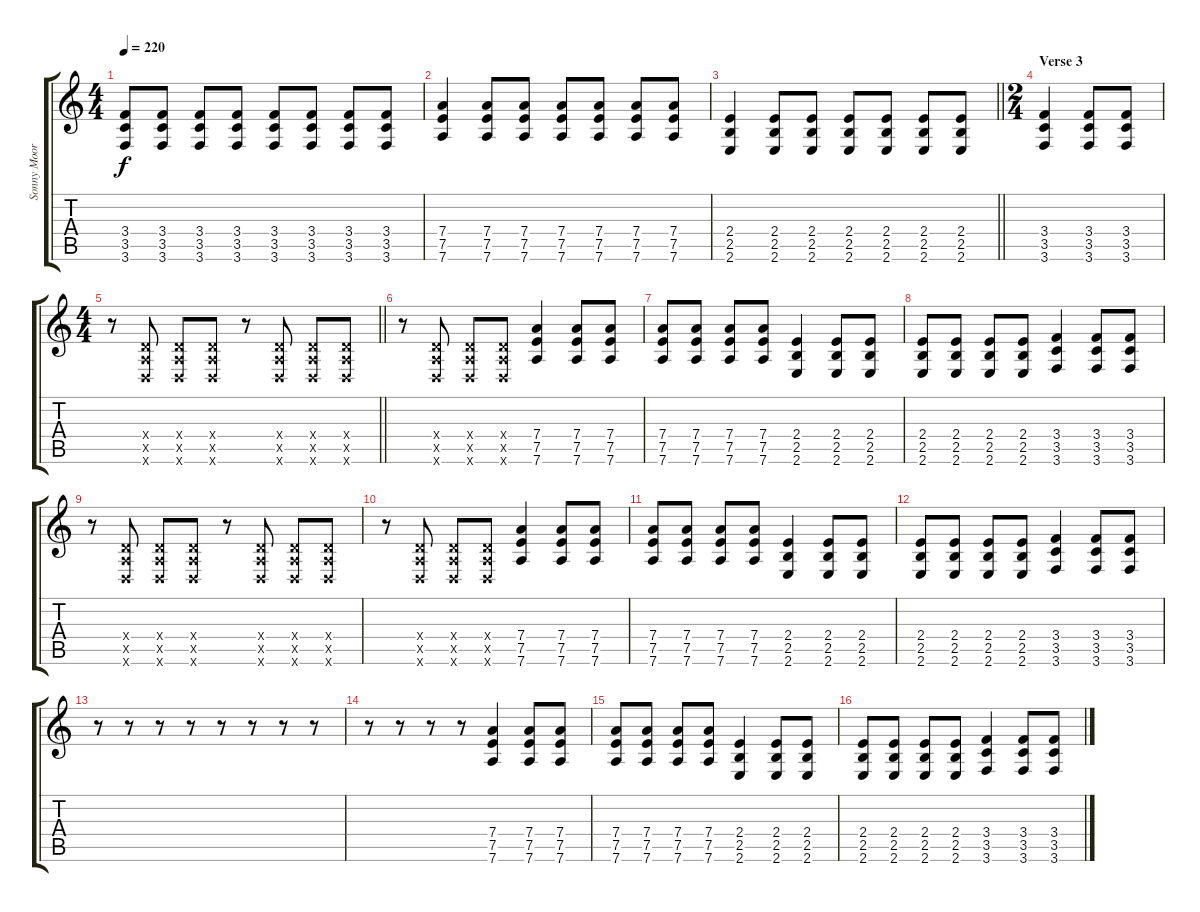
\track ("Sonny Moore - Rhythm Guitar" "Sonny Moor") {instrument distortionguitar}
\staff {score tabs}
\tuning (E4 B3 G3 D3 A2 D2) {hide}
\ts (4 4)
\tempo 220
\clef g2
\ks c
(3.4 3.5 3.6).8{dy f} (3.4 3.5 3.6).8 (3.4 3.5 3.6).8 (3.4 3.5 3.6).8 (3.4 3.5 3.6).8 (3.4 3.5 3.6).8 (3.4 3.5 3.6).8 (3.4 3.5 3.6).8 |
(7.4 7.5 7.6).4 (7.4 7.5 7.6).8 (7.4 7.5 7.6).8 (7.4 7.5 7.6).8 (7.4 7.5 7.6).8 (7.4 7.5 7.6).8 (7.4 7.5 7.6).8 |
\barLineRight lightlight
(2.4 2.5 2.6).4 (2.4 2.5 2.6).8 (2.4 2.5 2.6).8 (2.4 2.5 2.6).8 (2.4 2.5 2.6).8 (2.4 2.5 2.6).8 (2.4 2.5 2.6).8 |
\ts (2 4)
\section ("" "Verse 3")
(3.4 3.5 3.6).4 (3.4 3.5 3.6).8 (3.4 3.5 3.6).8 |
\ts (4 4)
\barLineRight lightlight
r.8 (0.4{x} 0.5{x} 0.6{x}).8 (0.4{x} 0.5{x} 0.6{x}).8 (0.4{x} 0.5{x} 0.6{x}).8 r.8 (0.4{x} 0.5{x} 0.6{x}).8 (0.4{x} 0.5{x} 0.6{x}).8 (0.4{x} 0.5{x} 0.6{x}).8 |
\section ("" "")
r.8 (0.4{x} 0.5{x} 0.6{x}).8 (0.4{x} 0.5{x} 0.6{x}).8 (0.4{x} 0.5{x} 0.6{x}).8 (7.4 7.5 7.6).4 (7.4 7.5 7.6).8 (7.4 7.5 7.6).8 |
(7.4 7.5 7.6).8 (7.4 7.5 7.6).8 (7.4 7.5 7.6).8 (7.4 7.5 7.6).8 (2.4 2.5 2.6).4 (2.4 2.5 2.6).8 (2.4 2.5 2.6).8 |
(2.4 2.5 2.6).8 (2.4 2.5 2.6).8 (2.4 2.5 2.6).8 (2.4 2.5 2.6).8 (3.4 3.5 3.6).4 (3.4 3.5 3.6).8 (3.4 3.5 3.6).8 |
r.8 (0.4{x} 0.5{x} 0.6{x}).8 (0.4{x} 0.5{x} 0.6{x}).8 (0.4{x} 0.5{x} 0.6{x}).8 r.8 (0.4{x} 0.5{x} 0.6{x}).8 (0.4{x} 0.5{x} 0.6{x}).8 (0.4{x} 0.5{x} 0.6{x}).8 |
r.8 (0.4{x} 0.5{x} 0.6{x}).8 (0.4{x} 0.5{x} 0.6{x}).8 (0.4{x} 0.5{x} 0.6{x}).8 (7.4 7.5 7.6).4 (7.4 7.5 7.6).8 (7.4 7.5 7.6).8 |
(7.4 7.5 7.6).8 (7.4 7.5 7.6).8 (7.4 7.5 7.6).8 (7.4 7.5 7.6).8 (2.4 2.5 2.6).4 (2.4 2.5 2.6).8 (2.4 2.5 2.6).8 |
(2.4 2.5 2.6).8 (2.4 2.5 2.6).8 (2.4 2.5 2.6).8 (2.4 2.5 2.6).8 (3.4 3.5 3.6).4 (3.4 3.5 3.6).8 (3.4 3.5 3.6).8 |
r.8 r.8 r.8 r.8 r.8 r.8 r.8 r.8 |
r.8 r.8 r.8 r.8 (7.4 7.5 7.6).4 (7.4 7.5 7.6).8 (7.4 7.5 7.6).8 |
(7.4 7.5 7.6).8 (7.4 7.5 7.6).8 (7.4 7.5 7.6).8 (7.4 7.5 7.6).8 (2.4 2.5 2.6).4 (2.4 2.5 2.6).8 (2.4 2.5 2.6).8 |
(2.4 2.5 2.6).8 (2.4 2.5 2.6).8 (2.4 2.5 2.6).8 (2.4 2.5 2.6).8 (3.4 3.5 3.6).4 (3.4 3.5 3.6).8 (3.4 3.5 3.6).8
